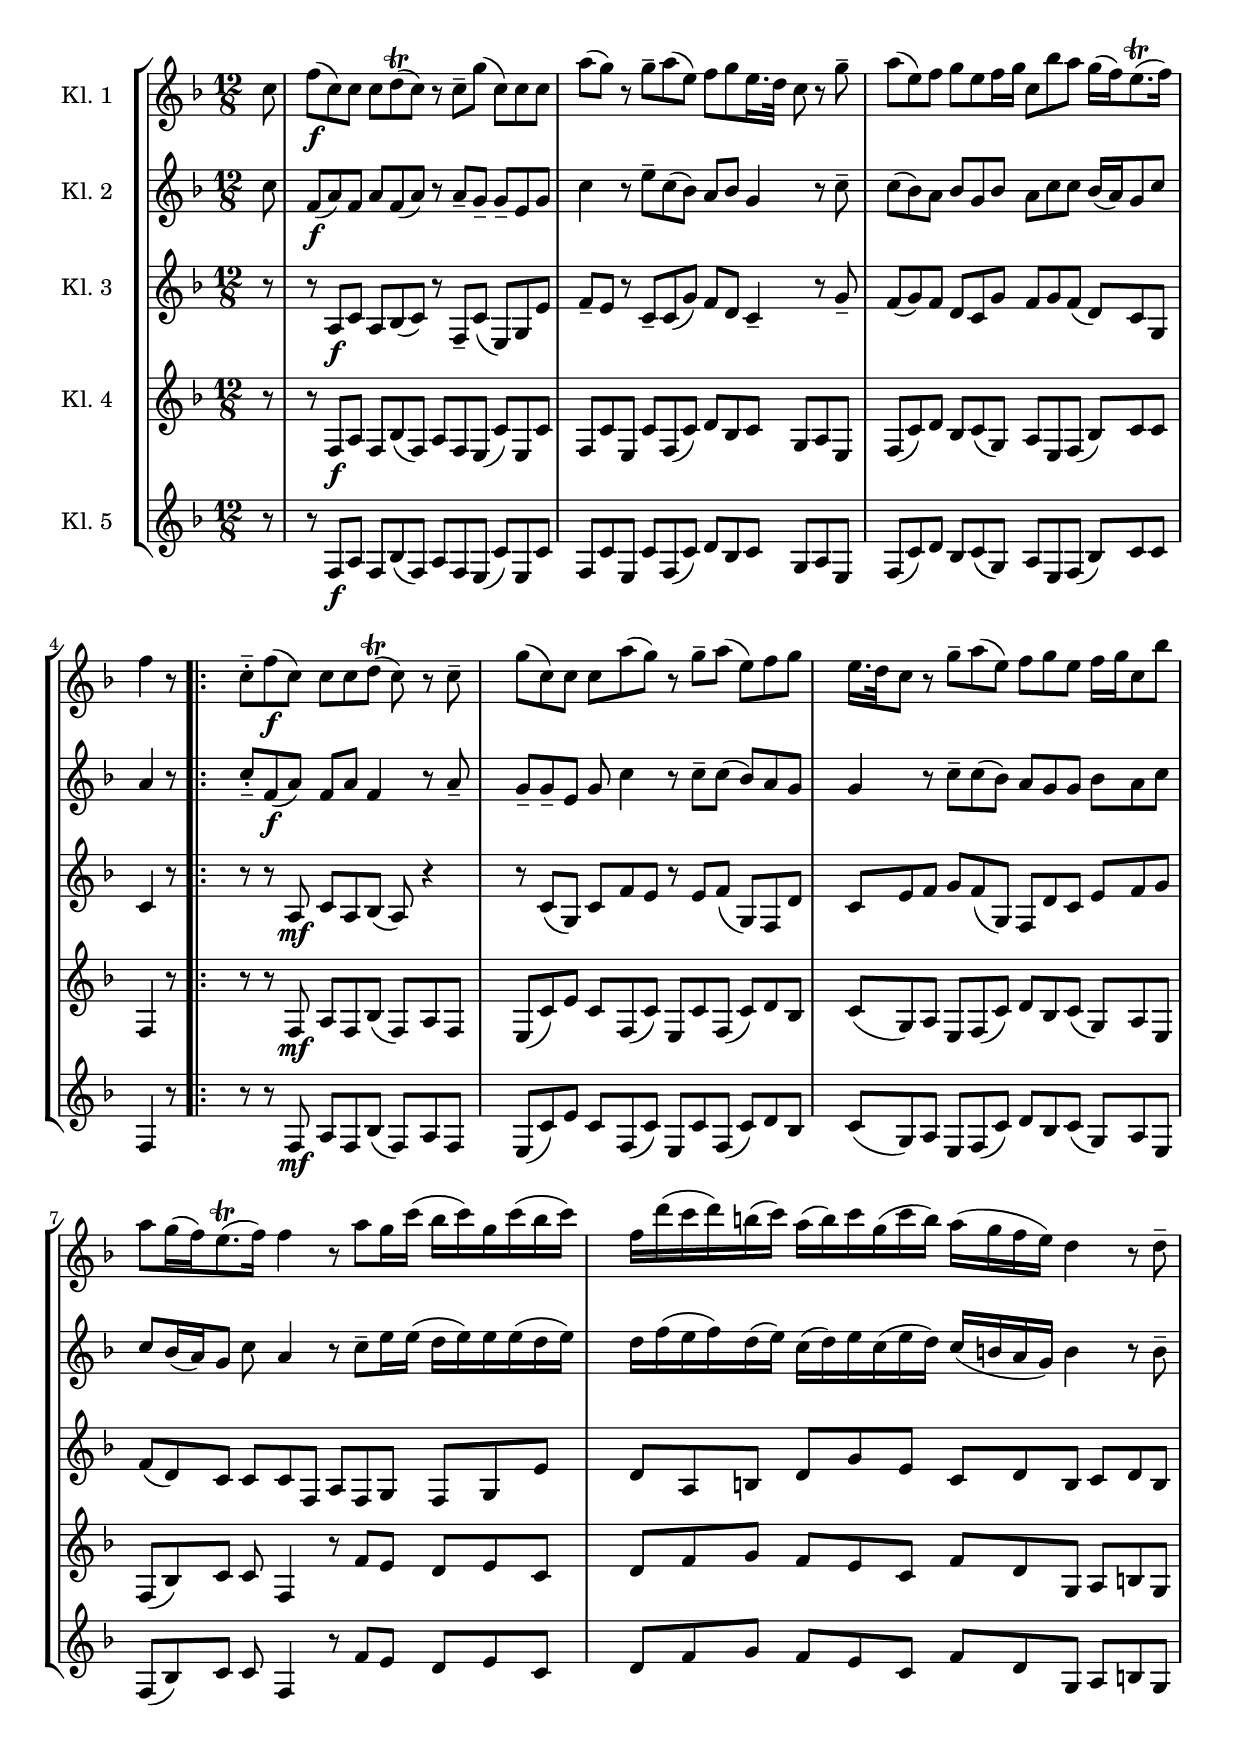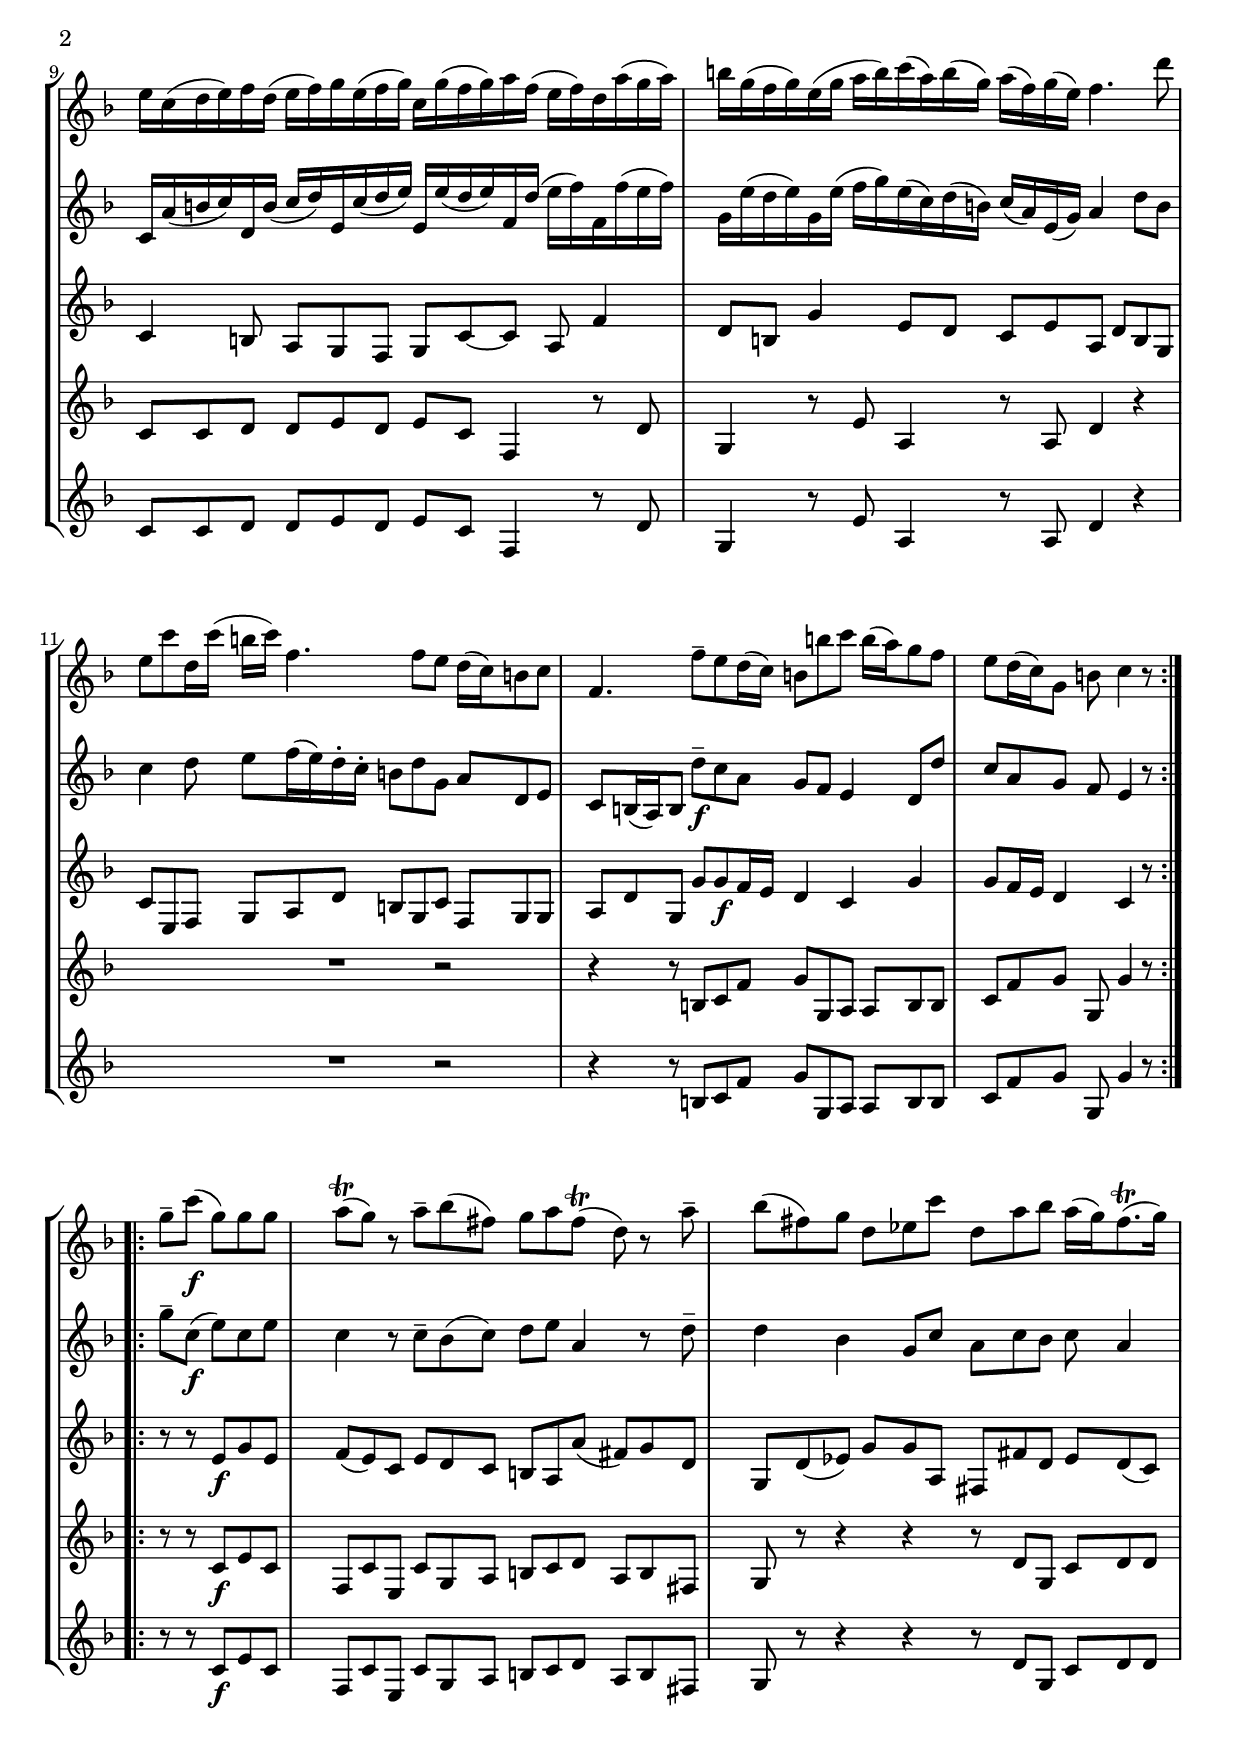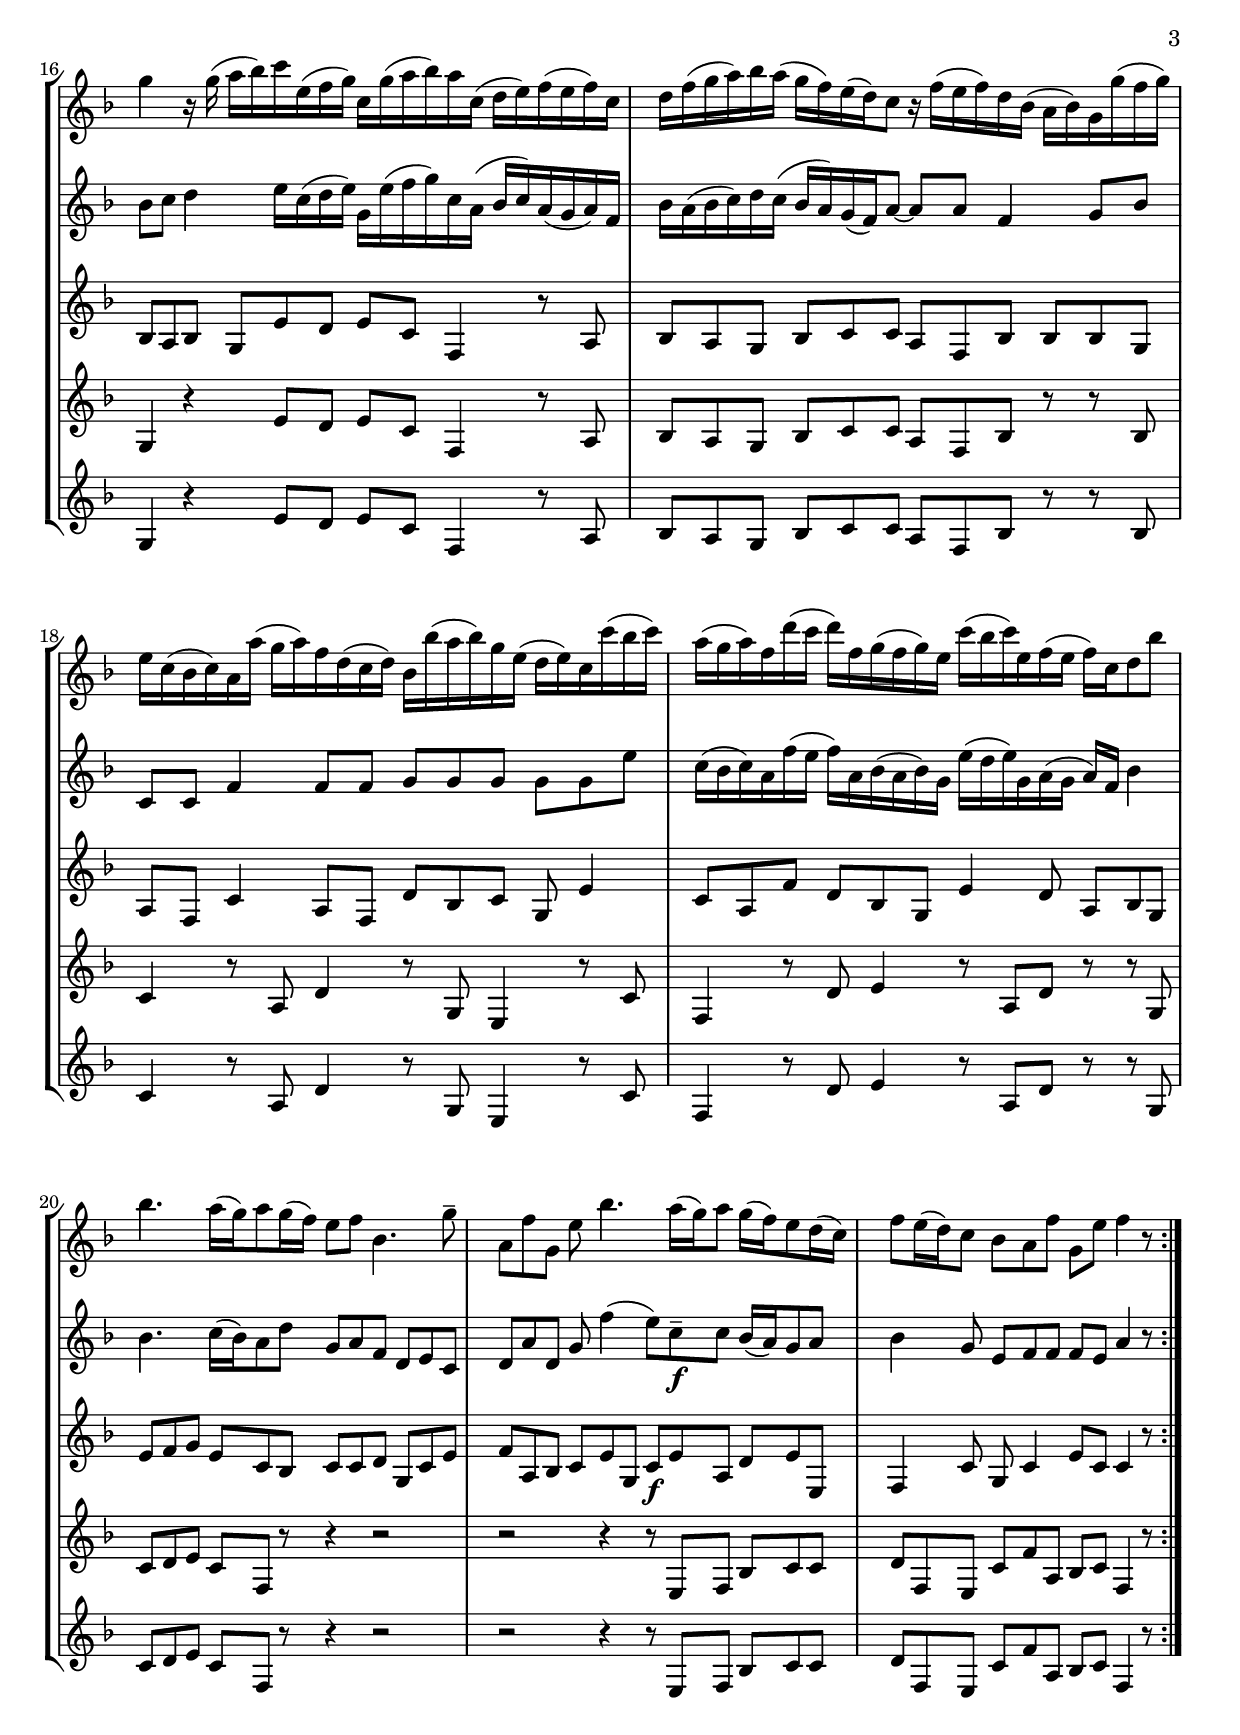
\version "2.22.1"


% \include "../Gnadenthal_Wozweioderdrei/WoZwei.ly"
% \include "../Ensiferum_EternalWait/EternalWait.ly"
globalHaendelOrgelAllegro= {
\time 4/4
\key f \major
}
HaendelOrgelAllegroeins = \new Voice \relative c'' {
\partial 8 c8
f8 \f (c) c c d\trill (c) r c--
g'8 (c,) c c a' (g) r g--
a8 (e) f g e16. d32 c8 r g'--
a8 (e) f g e f16 g c,8 bes'
a8 g16 (f) e8.\trill (f16) f4 r8
\repeat volta 2{
c---.
f8 \f (c) c c d\trill (c) r c--
g'8 (c,) c c a' (g) r g--
a8 (e) f g e16. d32 c8 r g'--
a8 (e) f g e f16 g c,8 bes'
a8 g16 (f) e8.\trill (f16) f4 r8 a
g16 c (bes c) g c (bes c) f, d' (c d) b (c) a (b)
c16 g (c b ) a (g f e ) d4 r8 d--
e16 c (d e) f d (e f) g e (f g) c, g' (f g)
a16 f (e f) d a' (g a) b g (f g) e (g a b)
c16 (a) b (g) a (f) g (e) f4. d'8
e,8 c' d,16 c' (b c) f,4. f8
e8 d16 (c) b8 c f,4. f'8--
e8 d16 (c) b8 b' c b16 (a) g8 f
e8 d16 (c) g8 b c4 r8
}
\repeat volta 2{
g'8--
c8 \f (g) g g a\trill (g) r a--
bes8 (fis) g a fis\trill (d) r a'--
bes8 (fis) g d es c' d, a'
bes8 a16 (g) fis8.\trill (g16) g4 r16 g (a bes)
c16  e, (f g) c, g' (a bes) a c, (d e) f (e f) c
d16  f (g a) bes a (g f) e (d) c8 r16 f (e f)
d16 bes (a bes) g g' (f g) e c ( bes c) a a' (g a)
f16 d (c d) bes bes' (a bes) g e (d e) c c' (bes c)
a16 (g a) f d' ( c d) f, g( f g) e c' ( bes c) e,
f16 (e f) c d8 bes' bes4. a16 (g)
a8 g16 (f ) e8 f bes,4. g'8--
a,8 f' g, e' bes'4. a16 (g)
a8 g16 (f) e8 d16 (c) f8 e16 (d) c8 bes
a8 f' g, e' f4 r8
}
}

HaendelOrgelAllegrozwei = \new Voice \relative c'' {
\partial 8 c8
f,8 \f (a) f a f (a) r a--
g8-- g-- e g c4 r8 e--
c8 (bes) a bes g4 r8 c--
c8 (bes) a bes g bes a c
c8 bes16 (a) g8 c a4 r8
\repeat volta 2{
c---.
f,8 \f (a) f a f4 r8 a--
g8-- g-- e g c4 r8 c--
c8 (bes) a g g4 r8 c--
c8 (bes) a g g bes a c
c8 bes16 (a) g8 c a4 r8 c--
e16 e (d e) e e (d e) d f (e f) d (e) c (d)
e16 c (e d ) c (b a g ) b4 r8 b--
c,16 a' (b c) d, b' (c d) e, c' (d e) e, e' (d e)
f,16 d' (e f) f, f' (e f) g, e' (d e) g, e'(f g)
e16 (c) d (b) c (a) e (g) a4 d8 b
c4 d8 e f16 (e) d-. c-. b8 d
g,8 a d, e c b16 (a) b8 d'--\f
c8 a g f e4 d8 d'
c8 a g f e4 r8
}
\repeat volta 2{
g'8--
c,8 \f (e) c e c4 r8 c--
bes8 (c) d e a,4 r8 d--
d4 bes g8 c a c
bes8 c a4 bes8 c d4
e16  c (d e) g, e' (f g) c, a (bes c) a (g a) f
bes16  a (bes c) d c (bes a) g (f) a8~a a
f4 g8 bes c, c f4
f8 f g g g g g e'
c16 (bes c) a f' (e f) a, bes(a bes) g e' (d e) g,
a16 (g a) f bes4 bes4. c16 (bes)
a8 d g, a f d e c
d8 a' d, g f'4 (e8) c--\f
c8 bes16 (a) g8 a bes4 g8 e
f f f e a4 r8
}
}

HaendelOrgelAllegrodrei = \new Voice \relative c' {
\partial 8 r8
r8 a\f  c a bes (c) r f,--
c'8 (e,) g e' f-- e r c--
c8 (g') f d c4-- r8 g'--
f8 (g) f d c g' f g
f8 (d) c g c4 r8
\repeat volta 2{
r8
r8 a\mf  c a bes (a) r4
r8 c (g) c f e r e
f8 (g,) f d' c e f g
f8 (g,) f d' c e f g
f8 (d) c c c f, a f
g8 f g e' d a b d
g8 e c d b c d b
c4 b8 a g f g c~
c8 a f'4 d8 b g'4
e8 d c e a, d b g
c8 e, f g a d b g
c8 f, g g a d g, g'
g8\f f16 e d4 c g'
g8 f16 e d4 c r8
}
\repeat volta 2{
r8
r8 e\f g e f (e) c e
d8 c b a a' (fis) g d
g,8 d' (es) g g a, fis fis'
d8 es d (c) bes a bes g
e' d e c f,4 r8 a
bes8 a g bes c c a f
bes8 bes bes g a f c'4
a8 f d' bes c g e'4
c8 a f' d bes g e'4
d8 a bes g e' f g e
c8 bes c c d g, c e
f8 a, bes c e g, c\f e
a,8 d e e, f4 c'8 g
c4 e8 c c4 r8
}
}

HaendelOrgelAllegrovier = \new Voice \relative c {
\partial 8 r8
r8 f\f a f  bes (f) a f
e8 (c') e, c' f, c' e, c'
f,8 (c') d bes c g a e
f( c') d bes c(g) a e
f( bes) c c f,4 r8
\repeat volta 2{
r8
r8 f\mf a f  bes (f) a f
e8 (c') e c f,(c') e, c'
f,8 (c') d bes c(g) a e
f8 (c') d bes c (g) a e
f8 (bes) c c f,4 r8 f'
e8 d e c d f g f
e8 c f d g, a b g
c8 c d d e d e c
f,4 r8 d' g,4  r8 e'
a,4 r8 a d4 r4
R1*1
r2 r4 r8 b
c8 f g g, a a b b
c f g g, g'4 r8
}
\repeat volta 2{
r8
r8 c,\f e c f, c' e, c'
g8 a b c d a b fis
g8 r r4 r r8 d'
g,8 c d d g,4 r
e'8 d e c f,4 r8 a
bes8 a g bes c c a f
bes8 r r bes c4 r8 a
d4 r8 g, e4 r8 c'
f,4 r8 d'8 e4 r8 a,
d8 r r g, c d e c
f,8 r r4 r2
r2 r4 r8 e
f8 bes c c d f, e c'
f a, bes c f,4 r8
}
}

HaendelOrgelAllegrobass = \new Voice \relative c {
\partial 8 r8 
r8 f\f a f  bes (f) a f 
e8 (c') e, c' f, c' e, c' 
f,8 (c') d bes c g a e
f( c') d bes c(g) a e
f( bes) c c f,4 r8
\repeat volta 2{
r8
r8 f\mf a f  bes (f) a f 
e8 (c') e c f,(c') e, c'
f,8 (c') d bes c(g) a e 
f8 (c') d bes c (g) a e 
f8 (bes) c c f,4 r8 f'
e8 d e c d f g f 
e8 c f d g, a b g
c8 c d d e d e c 
f,4 r8 d' g,4  r8 e'
a,4 r8 a d4 r4
R1*1
r2 r4 r8 b
c8 f g g, a a b b 
c f g g, g'4 r8 
}
\repeat volta 2{
r8 
r8 c,\f e c f, c' e, c'
g8 a b c d a b fis
g8 r r4 r r8 d'
g,8 c d d g,4 r 
e'8 d e c f,4 r8 a
bes8 a g bes c c a f
bes8 r r bes c4 r8 a
d4 r8 g, e4 r8 c' 
f,4 r8 d'8 e4 r8 a,
d8 r r g, c d e c 
f,8 r r4 r2 
r2 r4 r8 e
f8 bes c c d f, e c' 
f a, bes c f,4 r8 
}
}


globalHaendelOrgelPresto= {
\time 12/8
\key f \major
}
HaendelOrgelPrestoeins = \new Voice \relative c'' {
\repeat volta 2{
f4.-^-. c4.-^-. f4.-^-. r4 c8
d4 bes8 g4 c8 a4 g8 f4.
f'8 (a) f-. c (a) c-. f (a) f-. c (a) c-.
g'8 (bes) g-. e (c) e-. a (g) f-. r4 a8-.
g8 (a) bes-. c (bes) c-. f,4. r4 f8
e8 (f) g-. a (g) a-. d,4. r4 g8
c,8 (d) e-. f (g) a-. bes (a) g-. a (g) f-.
g8 (f) e-. f (e) d-. e (d) c-. g' (f) e-.
a8 (g) f-. e (d) c-. b' (a) g-. c (b) a-.
g8 (f) e-. f (e) d-. c4.\breathe g'\f~
g4 c,8 f4 f8 f4 a8 g4 f8
e4. d\trill c r
}
\repeat volta 2{
c8 (e) g-. e (c) g-. c (e) g-. c (g) e-.
a8 (f) d-. b (d) g-. e (c) g-. r4.
f'8 (a) f-. c (a) c-. f (a) f-. c (a) c-.
g'8 (bes) g-. e (c) e-. a (g) f-. r4 a8
bes8 (a) g-. f (e) d-. cis4 bes'8-. a4.~
a4 g32 (a bes16) a4. ~a4 g32 (a bes16) a4 g8-.
f8 (e) d-. a (d) cis-. d4 r8 r4 d'8-.
e,4---. d'8-. d4---. d8-. d8 (c) b-. c4---. c8-.
d,4---. c'8-. c4---. c8-. c8 (bes) a-. bes4---. bes8-.
c,4---. bes'8-. bes4---. bes8-. bes8 (a) g-. a (bes) c-.
g8 (a) bes-. a (g) f-. e4. r4 c8-.\p
d8 (e) f-. g (a) bes-. c, (d) e-. f (g) a-.
bes( c) d-. c (d) bes-. a4. r4 a8-.
g8 (a) bes-. c (bes) c-. f,4. r4 f8-.
e8 (f) g-. a (g) a-. d,4. r4 g8-.
c,8 (d) e-. f (g) a-. bes (a) g-. a (g) f-.
g8 (f) e-. f (e) d-. e (d) c-. f (g) a-.
d,8 (e) f-. c (f) e-. f4.~f8 g (e)
f4. ~f8 g (a) bes (a) g-. a (g) f-.
g8 (e) f-. c (f) e-. f4. \breathe c\f
f4 a,8 bes4 bes8 bes4 g8 a4 bes8
g4._\markup{2x \italic rit.} ~g4 f8 f4. r
}
}

HaendelOrgelPrestozwei = \new Voice \relative c'' {
\repeat volta 2{
a4.-^-. g4.-^-. f4.-^-. r4 f8
f4 f8 e4 g8 f4. c
a'8 (c) a-. f (c) f-. a (c) a-. f (c) f-.
bes8 (d) bes-. g (e) g-. f (c) a-. r4.
f''4 f8-. e4 e8-. d8 (bes) g-. d (bes') d-.
d4 d8-. c4 c8-. bes8 (f) d-. bes (f') bes-.
r4. r e d
c4. b g c
c2. d4. c
b4 c8 a4 b8 c4. d
c4. d b c
c4. b\trill g r
}
\repeat volta 2{
e8 (g) c-. g (e) c-. e (g) c-. e (c) g-.
c8 (a) f-. d (f) b-. g (e) c-. r4.
f8 c' a-. f (c) f-. a (c) a-. f (c) f-.
bes8 (d) bes-. g (e) g-. r4. r
r4. r r4 e'8 f4.
(g4) e8 f4. (g4) e8 f4 c8
a4. g f r4 a8
e4---. gis8-. gis4---. gis8-. a4. a4---. a8-.
d4---. fis8-. fis4---. fis8-. g4. g4---. g8-.
c,4---. e8-. e4---. e8-. f4. r
R1.*2
d4. g f f4 f8
c4. c d r4 d8
a4. a bes r4.
r4. r e4. d
c4. bes g c
bes4. bes c c
d2. bes4 c8 a4 c8
bes4. bes c \breathe g'\f
d4 f,8 g4 g8 g4 e8 f4 g8
f4._\markup{2x \italic rit.} e c r
}
}

HaendelOrgelPrestodrei = \new Voice \relative c' {
\repeat volta 2{
f4.-^-. c4.-^-. f4.-^-. r4 f8
bes,4 d8 c4 g8 a4. a4.
a4.\mf c f r4 c8-.
d4 bes8 g4 c8 f8 (c) a-. f (c') f-.
bes4. g a r4 f8-.
g4. e f r4 g8
bes,4 bes8 c4. g' f
g4. f e g8 (f) e
f4. c4 r8 g'4. g4 g8
a8 (g) e-. f (e) d-. c4.\breathe g'\f~
g4 c,8 d4. d4. g4 a8
g4. f e r
}
\repeat volta 2{
c1. \mf
c4. b c4 c8 bes ( a ) g-.
a4. a f' r4 f8-.
d4 bes8 g4 c8-. f (c) a-. f (a) d-.
d4. \<b a4\! r8 r4 d8-.\f
cis4. r4 d8-. \p cis4. r4 e8-.
f4 g8-. f4 e8-. d-. d-. c-. b (c) d-.
e4---. d'8-. d4---. d8-. d8 (c) b-. c4---. c8-.
d,4---. c'8-. c4---. c8-. c8 (bes) a-. bes4---. bes8-.
c,4---. g'8-. g4---. g8-. fis4 g8-. fis (g) a-.
g4. d c e
d2. \p c
f4 e8-. g4 g8-. f (c) a-. f (c') f-.
bes4. g a r4 f8-.
g4. e f r4 g8-.
e8 (f) g-. c,4. d4 e8-. c4 f8-.
g4. f e4 e8-. f4.
g4 f8-. f4 g8-. c,4. c
d4. c d4 e8-. c4.
g'4 d8-. c4. f \breathe c4. \f
c4. bes g4 c8-. c4 d8-.
c4._\markup{2x \italic rit.} bes a r
}
}

HaendelOrgelPrestovier = \new Voice \relative c {
\repeat volta 2{
f4.-^-. e4.-^-. f4.-^-. r4 a8
bes4 g8 c4 c8 f,4. f
f'4. a, a r
bes4. c f8 (c) a-. f (c') f-.
f4 f8-. e4 e8-. d8 (a) f-. d' (a) a-.
d4 d8-. c4 c8-. bes4. r
bes4 bes8 a4 a8-. g4 e'8-. f,4 d'8-.
e,4 c'8-. d4 b8-. c4 c8-. e8 (d) c-.
f,4. a g e4 f8-.
g4 c8-. g'4 g,8-. c4.\breathe b \f
e4. a, g e4 f8
g4. g g r
}
\repeat volta 2{
c4. b a e
f4.\mf g c4 c8-. bes8 (a) g-.
f4. a a r
bes4. c f8 (c) a f8 (a) d-.
g,4. \< g a\! r4 f'8-.\f
e4 r8 r4 f8-.\p e4 r8 r4 a,8-.\f
d4 g,8-. a4 a8-. d-. d-. c-. b (c) d-.
gis,8 (a) b-. e, (fis) gis-.  a (e) c'-. a (e) a-.
fis8 (g!) a-. d (e) fis-. g (d) bes-. g (d') g-.
e8 (f) g-. c, (d) e-. f (c) a-. f4 a8-.
bes4. d c8 (g) e-. c' (g ) c-.
c4 \p c8-. bes4 bes8-. bes4 bes8-. a4 a8-.
g4 g8-. e'4 e8-. f8 (c) a-. f (c') f
f4 f8-. e4 e8-. d8 (a) f d' (a) d-.
d4 d8-. c4 c8-. bes8 (g) d'-. bes (g) bes-.
bes4 bes8-. a4 a8-. g4 e'8-. f,4 d'8-.
e,4 c'8-. d4 bes8-. c4 bes8-. a8 (g) f-.
bes4 g8-. c4 c8-. f, (a) c-. c4.
d8 (f) a-. a,4 f8-. g4 e8-. f4 a8-.
bes4 d8-. c4 c8-. d4. \breathe e\f
a,4. g4. c4 c8 f,4 bes8
c4._\markup{2x \italic rit.} c f, r
}
}

HaendelOrgelPrestobass = \new Voice \relative c' {
\repeat volta 2{
f4.-^-. e4.-^-. d4.-^-. r4 a8 
bes4 g8 c4 c8 f4. f, 
f4. e d' a 
bes4. c f,4 r8 r4. 
f'4. e d r 
g4. e4 c'8-. bes (f) d-. bes (f') bes-. 
bes4 r8 r4. r2. 
R1.*2
r2. r4. b,4. \f 
a4. d g,4 f8 e4 f8 
g4. g c r 
}
\repeat volta 2{
R1.*2
f4.\mf e d a' 
bes4. c f,4 r8 r4. 
r4. bes,\< a \f  r4 d'8 
cis4. r_\markup{(\dynamic p )} r r4 a8\f 
d4 g,8 a4 a,8 d4 r8 r4. 
gis8 (a) b-. e, (fis) gis-.  a (e) c-. a (e') a-.
fis8 (g!) a-. d, (e) fis-. g (d) bes-. g (d') g-. 
e8 (f) g-. c, (d) e-. f (c) a-. f4 a'8-.
bes4. d c8 (g) e-. c (g' ) c-.
d8\p r4 r4. r2. 
R1.*3
bes4 bes8-. a4 a8-. g4 e8-. f4 d'8-. 
e,4 c'8-. d,4 bes'8-. a,4 bes'8-. a8 (g) f-.
bes4 g8-. c4 c,8-. f (a) c-. c,4.
d8 (f) a-. a,4 f'8-. g4 e8-. f4 a,8-. 
bes4 d8-. c4 c8-. d4. \breathe e,\f 
d'4. g,4. c4 c8 f4 bes,8 
c4._\markup{2x \italic rit.} c f, r 
}
}




\score{
    \new StaffGroup <<
%         \new Staff{\set Staff.instrumentName = "Sing"
%             \set Staff.midiInstrument = #"Flute" << \globalEternal \Eternalvocal >>
%         }
        \new Staff{\set Staff.instrumentName = "Kl. 1"
            \set Staff.midiInstrument = #"Clarinet" << \globalHaendelOrgelPresto \HaendelOrgelAllegroeins  >>
        }
        \new Staff{\set Staff.instrumentName = "Kl. 2"
            \set Staff.midiInstrument = #"Clarinet" << \globalHaendelOrgelPresto \HaendelOrgelAllegrozwei  >>
        }
        \new Staff{\set Staff.instrumentName = "Kl. 3"
            \set Staff.midiInstrument = #"Clarinet" << \globalHaendelOrgelPresto \HaendelOrgelAllegrodrei  >>
        }
        \new Staff{\set Staff.instrumentName = "Kl. 4"
            \set Staff.midiInstrument = #"Clarinet" << \globalHaendelOrgelPresto \HaendelOrgelAllegrovier >>
        }
        \new Staff{\set Staff.instrumentName = "Kl. 5"
            \set Staff.midiInstrument = #"Tuba" << \globalHaendelOrgelPresto \HaendelOrgelAllegrobass >>
        }
    >>
    \layout {
        \context {
            \Score
            \override SpacingSpanner.common-shortest-duration = #(ly:make-moment 2)
        }
        }
    \midi { \tempo 4 = 90
        \set Staff.midiInstrument = #"tuba"
    }
}


% \score{
%     \new StaffGroup <<
% \new Staff{\set Staff.instrumentName = "Kl. 1"
%        \set Staff.midiInstrument = #"Harmonica"
%     << \new Voice \relative c'' {\time 4/4 \key c \major
%         \repeat volta 2{
%     \partial 4 e4
%     g e g e
%     f d f d
%     e c g' e
%     d g g g8 e
%     c4 c c g'8 e
%     d4 d d g8 f
%     e4 c d b
%     c2.
%     }}>>
% }
% \new Staff{\set Staff.instrumentName = "Kl. 2"
%     \set Staff.midiInstrument = #"clarinet"
%     << \new Voice \relative c' {\time 4/4 \key c \major
%         \repeat volta 2{
%     \partial 4 e4
%     e e c g
%     d' b b2
%     c4 e c g
%     b b b r4
%     e4 c g c8 c
%     b4 g b b8 b
%     c4 e b d
%     c2.
%     }}>>
% }
%     >>
%     \layout {
%     \context {
% 		\Score
% 		\override SpacingSpanner.common-shortest-duration = #(ly:make-moment 2)
%     }
%     }
% \midi { \tempo 4 = 110
%     \set Staff.midiInstrument = #"tuba" %  \einsINTRO
% }
% }

% \score{
%     \new StaffGroup <<
% \new Staff{\set Staff.instrumentName = "Kl. 1"
%     \set Staff.midiInstrument = #"Harmonica"
%     << \new Voice \relative c'' {\time 4/4 \key c \major
%         \repeat volta 2{
%     e8 e e e d4 d8 d
%     f8 f f f e4 e \breathe
%     e8 e e f g c, f e
%     d2 e4 \breathe g8 g \repeat volta 2{
%     c8 c c c b4 b8 b
%     a8 a g f g4 \breathe g8 f
%     e8 d c f4 e8 d g~
%     g2 f8 e d4
%     }
%     \alternative {{
%         c2 c4 \breathe g'8 g }{
%         c,2 c2}}
% }}>>
% }
% \new Staff{\set Staff.instrumentName = "Kl. 2"
%     \set Staff.midiInstrument = #"clarinet"
%     << \new Voice \relative c' {\time 4/4 \key c \major
%         \repeat volta 2{
%     c8 c c c b4 b8 b
%     d8 d d d c4 c \breathe
%     c8 c c c c c c c
%     c4 (b) c \breathe d8 d \repeat volta 2{
%     c8 c c c c4 c8 c
%     c8 c c c b4 \breathe b8 b
%     c8 c c c4 c8 c c~
%     c2 c8 c b4
%     }
%     \alternative {{
%         a2 a4 \breathe d8 d }{
%         c2 c2}}
% }}>>
% }
%     >>
%     \layout {
%     \context {
% 		\Score
% 		\override SpacingSpanner.common-shortest-duration = #(ly:make-moment 2)
%     }
%     }
% \midi { \tempo 4 = 110
%     % \set Staff.midiInstrument = #"tuba" %  \einsINTRO
% }
% }


% \score{
%     \new StaffGroup <<
% \new Staff{\set Staff.instrumentName = "Harm."
%     \set Staff.midiInstrument = #"Harmonica"
%     << \new Voice \relative c'' {\time 4/4 \key e \major
%     r4 e8 e e4 e8 e
%     e4 r r2
%     r4 e8 e e4 e8 e
%     e4 r r2
%     R1*28
%     r4 e8 e e4 e8 e
%     e4 r r2
%     r4 e8 e e4 e8 e
%     e4 r r2
%     R1*28
%     r4 e8 e e4 e8 e
%     e4 r r2
%     r4 e8 e e4 e8 e
%     e4 r r2
%     R1*20\bar"|."
% }>>
% }
% \new Staff{\set Staff.instrumentName = "Gesang"
%     \set Staff.midiInstrument = #"Flute"
%     << \new Voice="sopranos" \relative c'' {\time 4/4 \key e \major
%     R1*3
%     r2 r4 b8 b
%     %
%     cis4 cis8 b cis b cis e
%     dis4 r r b8 b
%     cis8 cis cis b cis b cis dis
%     e4 r r e8 e
%     fis4. e8 fis4. cis8
%     e4 dis4 r fis8 e
%     e4 dis2 e8 dis
%     cis4 b r b8 b
%     cis4 cis8 b cis b cis e
%     dis4 r r b8 b
%     %
%     cis8 cis cis b cis dis e fis
%     gis4 r r e8 e
%     fis8 fis e e dis4 cis
%     e4 dis4 cis b8 b
%     cis8 cis r4 r cis8 cis
%     dis8 dis r4 r e8 fis
%     r8 gis8 ~gis4~gis2~
%     gis2. cis,8 cis
%     cis8 cis cis cis dis dis e fis
%     e4 r r e8 fis
%     gis8 gis gis fis e4 e8 fis
%     gis8 gis gis fis e4 r
%     e8 e e e e e dis cis
%     b4 r r dis8 e
%     fis8 fis fis e dis dis dis e
%     fis8 fis fis e dis dis r4
%     fis8 fis fis fis fis e dis cis
%     b4 r r2
%     R1*3
%     r2 r4 b8 b
%     %
%     cis4 cis8 b cis b cis e
%     dis4 r r b8 b
%     cis8 cis cis b cis b cis dis
%     e4 r r e8 e
%     fis4. e8 fis4. cis8
%     e4 dis4 r fis8 e
%     e4 dis2 e8 dis
%     cis4 b r b8 b
%     cis4 cis8 b cis b cis e
%     dis4 r r b8 b
%     %
%     cis8 cis cis b cis dis e fis
%     gis4 r r e8 e
%     fis8 fis e e dis4 cis
%     e4 dis4 cis b8 b
%     cis8 cis r4 r cis8 cis
%     dis8 dis r4 r e8 fis
%     r8 gis8 ~gis4~gis2~
%     gis2. cis,8 cis
%     cis8 cis cis cis dis dis e fis
%     e4 r r e8 fis
%     gis8 gis gis fis e4 e8 fis
%     gis8 gis gis fis e4 r
%     e8 e e e e e dis cis
%     b4 r r dis8 e
%     fis8 fis fis e dis dis dis e
%     fis8 fis fis e dis dis r4
%     fis8 fis fis fis fis e dis cis
%     b4 r r2
%     R1*3
%     r2 r4 b8 b
%     %
%     cis4 cis8 b cis b cis e
%     dis4 r r b8 b
%     cis8 cis cis b cis b cis dis
%     e4 r r e8 e
%     fis4. e8 fis4. cis8
%     e4 dis4 r fis8 e
%     e4 dis2 e8 dis
%     cis4 b r b8 b
%     cis4 cis8 b cis b cis e
%     dis4 r r b8 b
%     %
%     cis8 cis cis b cis dis e fis
%     gis4 r r e8 e
%     fis8 fis e e dis4 cis
%     e4 dis4 cis b8 b
%     cis8 cis r4 r cis8 cis
%     dis8 dis r4 r e8 fis
%     r8 gis8 ~gis4~gis2~
%     gis2. cis,8 cis
%     cis8 cis cis cis dis dis e fis
%     e4 r r2 \bar"|."
%
% }>>
% }
% \new Lyrics {\lyricsto "sopranos" { \lyricmode {\set stanza = "1. "
%         So ein Mann ist ein ko- mi- sches Ge- wächs
%         wenn er se- xy ist dann hat er Sex für sechs.
%         A- ber ist er temp- ra- ment- los
%         ja dann lang- weilt er mich end- los.
%         So ein Mann ist ein ko- mi- sches Ge- wächs
%         ist er nett zu mir, be- komm' ich 'nen Kom- plex.
%         Wenn ich den Kom- plex nicht bald ver- dräng- en kann
%         komm' ich nie- mals, komm' ich nie- mals zu nem Mann.
%         Und das wär doch scha- de, schaun' Sie mich mal an!
%         Neu- lich in der Stra- ßen bahn sah' ein Klas- se Mann mich an
%         ich war ganz ver- wirrt als ich ihn sah
%         bis zur näch- sten Hal- te- stel- le schlug mein Herz ent- setz- lich schnel- le
%         doch dann stieg er aus und ich saß da.
%         So ein Mann ist ein ko- mi- sches Ge- wächs
%         wenn er se- xy ist dann hat er Sex für sechs.
%         A- ber ist er temp- ra- ment- los
%         ja dann lang- weilt er mich end- los.
%         So ein Mann ist ein ko- mi- sches Ge- wächs
%         ist er nett zu mir, be- komm' ich 'nen Kom- plex.
%         Wenn ich den Kom- plex nicht bald ver- dräng- en kann
%         komm' ich nie- mals, komm' ich nie- mals zu nem Mann.
%         Und das wär doch scha- de, schaun' Sie mich mal an!
%         Auf dem Hüh- ner- hof der Hahn hat be- stimmt den Grö- ßen- wahn
%         Sie- ben Hen- nen ham mit ihm pou- ssiert.
%         Und es frag- ten al- le sie- ben: Dar- ling, könn- test du mich lie- ben?
%         Glau- ben Sie der Kerl hat re- a- giert?
%         So ein Mann ist ein ko- mi- sches Ge- wächs
%         wenn er se- xy ist dann hat er Sex für sechs.
%         A- ber ist er temp- ra- ment- los
%         ja dann lang- weilt er mich end- los.
%         So ein Mann ist ein ko- mi- sches Ge- wächs
%         ist er nett zu mir, be- komm' ich 'nen Kom- plex.
%         Wenn ich den Kom- plex nicht bald ver- dräng- en kann
%         komm' ich nie- mals, komm' ich nie- mals zu nem Mann.
%         Und das wär doch scha- de, schaun' Sie mich mal an!
%         }  }}
%
% \new Staff{\set Staff.instrumentName = "Klar."
%     \set Staff.midiInstrument = #"tuba"
%     << \new Voice \relative c' {\time 4/4 \key e \major
%     r4 e8 e e4 e8 e
%     e4 b8 cis b a gis fis
%     e4 e'8 e e4 e8 e
%     %
%     e4 b8 cis b a gis fis
%     e4 gis8 b cis b gis4
%     b4 dis8 fis gis gis fis dis
%     b8 b dis8 fis gis gis fis dis
%     e8 e cis cis b cis b a
%     gis2 g
%     fis4 b8 cis dis dis cis b
%     fis4 b8 cis dis dis cis b
%     fis4 b8 cis b a gis fis
%     %
%     e4 gis8 b cis b gis4
%     b4 dis8 fis gis gis fis dis
%     b8 b dis8 fis gis gis fis dis
%     e8 e dis dis cis cis b b
%     a4. a8 ais4. ais8
%     b4. b8 cis4. cis8
%     fis,4. fis8 fis4. b8
%     a4 gis fis r
%     %
%     e4 gis b cis
%     e4 d cis b
%     gis4 b a a
%     e4 gis8. gis16 b8. b16 cis8. b16
%     e,4 gis8. gis16 b8. b16 cis8. b16
%     e,4 gis8. gis16 e'8. e16 dis8. e16
%     e,4 r e'8 e dis cis
%     b4 r e8. e16 dis8. dis16
%     b4 dis fis8. fis16 gis8. fis16
%     b,4 dis fis8. fis16 gis8. fis16
%     fis,4 cis' fis,8. cis'16 dis8. cis16
%     b4 b8 cis b a gis fis
%     %
%     e4 e'8 e e4 e8 e
%     e4 b8 cis b a gis fis
%     e4 e'8 e e4 e8 e
%     %
%     e4 b8 cis b a gis fis
%     e4 gis8 b cis b gis4
%     b4 dis8 fis gis gis fis dis
%     b8 b dis8 fis gis gis fis dis
%     e8 e cis cis b cis b a
%     gis2 g
%     fis4 b8 cis dis dis cis b
%     fis4 b8 cis dis dis cis b
%     fis4 b8 cis b a gis fis
%     %
%     e4 gis8 b cis b gis4
%     b4 dis8 fis gis gis fis dis
%     b8 b dis8 fis gis gis fis dis
%     e8 e dis dis cis cis b b
%     a4. a8 ais4. ais8
%     b4. b8 cis4. cis8
%     fis,4. fis8 fis4. b8
%     a4 gis fis r
%     %
%     e4 gis b cis
%     e4 d cis b
%     gis4 b a a
%     e4 gis8. gis16 b8. b16 cis8. b16
%     e,4 gis8. gis16 b8. b16 cis8. b16
%     e,4 gis8. gis16 e'8. e16 dis8. e16
%     e,4 r e'8 e dis cis
%     b4 r e8. e16 dis8. dis16
%     b4 dis fis8. fis16 gis8. fis16
%     b,4 dis fis8. fis16 gis8. fis16
%     fis,4 cis' fis,8. cis'16 dis8. cis16
%     b4 b8 cis b a gis fis
%     %
%     e4 e'8 e e4 e8 e
%     e4 b8 cis b a gis fis
%     e4 e'8 e e4 e8 e
%     %
%     e4 b8 cis b a gis fis
%     e4 gis8 b cis b gis4
%     b4 dis8 fis gis gis fis dis
%     b8 b dis8 fis gis gis fis dis
%     e8 e cis cis b cis b a
%     gis2 g
%     fis4 b8 cis dis dis cis b
%     fis4 b8 cis dis dis cis b
%     fis4 b8 cis b a gis fis
%     %
%     e4 gis8 b cis b gis4
%     b4 dis8 fis gis gis fis dis
%     b8 b dis8 fis gis gis fis dis
%     e8 e dis dis cis cis b b
%     a4. a8 ais4. ais8
%     b4. b8 cis4. cis8
%     fis,4. fis8 fis4. b8
%     a4 gis fis r
%     %
%     e4 gis b cis
%     e4 d cis b
%     gis4 b a a
%     e4 gis e r\bar"|."
% }>>
%     }
%     >>
%     \layout {
%     \context {
% 		\Score
% 		\override SpacingSpanner.common-shortest-duration = #(ly:make-moment 2)
%     }
%     }
% \midi { \tempo 4 = 150
% }
% }

% \score{
%     \new StaffGroup <<
% \new Staff{\set Staff.instrumentName = "Harm."
%     \set Staff.midiInstrument = #"Harmonica"
%     << \new Voice \relative c'' {\time 6/8 \key e \major
%     r8 e e  r8 e e
%     r8 dis dis r8 fis fis
%     r8 a, a r8 a a
%     r8 gis gis r4.
%     R2.*16
%     }>>
%     }
% \new Staff{\set Staff.instrumentName = "Gesang"
%     \set Staff.midiInstrument = #"Flute"
%     << \new Voice="sopranos" \relative c'' {\time 6/8 \key e \major
%     R2.*4\repeat volta 2 {
%     b8. b16 b8  b8. a16 gis8
%     a4 a8  a8. gis16 fis8
%     e4 e8  e8. fis16 gis8
%     fis4 (b8)  b4.
%     b4 b8 b8. a16 gis8
%     a4 a8  a8. (gis16) fis8
%     e4 e8  e8. fis16 gis8
%     fis4. e %
%     e4 e8 gis8. fis16 e8
%     fis4 fis8 a8. gis16 fis8
%     gis4 gis8 b8. a16 gis8
%     fis4 (b8)  b4.
%     b8. b16 b8 b8. a16 gis8
%     a4 a8  a8. gis16 fis8
%     e4 e8  e8. fis16 gis8
%     fis4. e%
%     }
%     }>>
%     }
% \new Lyrics {\lyricsto "sopranos" { \lyricmode {\set stanza = "KV "
%     Wie- de- le we- de- le hin- term Stä- de -le
%     hält der Bet- tels- mann Hoch- zeit
%     Al- le Tie- re die We- de- le ha- ben
%     solln zur Hoch- zeit kom- men.
%     \set stanza = "1. "Tanzt das Mäu- se- le pfeift das Läu- se- le
%     Schlägt das I- ge- le Trom- mel
%     Wie- de- le we- de- le hin- term Stä- de -le
%     hält der Bet- tels- mann Hoch- zeit
%     Bellt das Hün- de- le Miaut das Kät- ze- le
%     Und das Schwei- ne- le grun- zet
%     All die Tie- re mit hel- len Stim- men solln als Sän- ger kom- men.
%     Wie- de- le we- de- le hin- term Stä- de -le
%     hält der Bet- tels- mann Hoch- zeit
%     Al- le Tie- re die We- de- le ha- ben
%     solln zur Hoch- zeit kom- men.
%     Hüpft das Zit- ter- le hopst das Ha- se- le
%     und das Fül- len sprin- get
%     All die Tie- re mit lan- gen Bei- nen solln als Tän- zer kom- men.
%     Surrt das Flie- ge- le summt das Bie- ne le
%     und die Hum- mel brum- met
%     All die lus- ti- gen Mu- si- kan- ten solln zur Hoch- zeit kom- men
%     Bind mer a Krän- ze le tun wir ein Tän- ze- le
%     las- sen die Gei- gen klin- gen
%     Wie- de- le we- de- le hin- term Stä- de -le
%
% }  }}
%
% \new Staff{\set Staff.instrumentName = "Klar."
%     \set Staff.midiInstrument = #"clarinet"
%     << \new Voice \relative c'' {\time 6/8 \key e \major
%     gis16 fis e dis e fis gis8 e' b
%     fis16 e dis e fis gis fis8 dis' b
%     cis,8 cis' cis a, cis' cis
%     b,8 b' b b, cis dis\repeat volta 2 {
%     e8 gis gis b, gis' gis
%     dis8 fis fis b, fis' fis
%     cis8 r r a r r
%     b8 r r b cis dis%
%     e8 gis gis b, gis' gis
%     dis8 fis fis b, fis' fis
%     cis8 r r a r r
%     b8 cis dis e r r%
%     e8 gis gis b, gis' gis
%     dis8 fis fis b, fis' fis
%     e8 gis gis b, gis' gis
%     dis8 fis fis b, cis dis
%     e8 gis gis b, gis' gis
%     dis8 fis fis b, fis' fis
%     cis8 r r a r r
%     b8 cis dis e r r%
% }}>>
%     }
%     >>
%     \layout {
%     \context {
% 		\Score
% 		\override SpacingSpanner.common-shortest-duration = #(ly:make-moment 2)
%     }
%     }
% \midi { \tempo 4 = 100
% }
% }


%{
\score{
    \new StaffGroup <<
\new Staff{\set Staff.instrumentName = "Gesang"
    \set Staff.midiInstrument = #"Flute"
    << \new Voice="sopranos" \relative c'' {\time 4/4 \key as \major
    R1*8
    r4 r8 bes~bes c c4
    c8 c c4 c4 as
    as4 r c8 c c4
    c8 bes c4 c8 bes as f~
    f4 r8 f8 c' c~c4
    des2 c8 as r4
    des2 c8 as r as
    bes2 c8 bes8~bes4
    f4 r c'8 c c4
    c4 c8 c c bes as4
    as4 r c8 c c4
    es8 des c4 c8 bes as4
    as8 (f)~f4 c'8 c8~c4
    des2 c8 as r as
    des4 des c8 as r as
    bes2 c8 bes~bes4
    des2. r8 f,
    f'4 ~f8 es~es des ~des c
    ~c4 ~c8 bes~bes as~as g
    ~g4 ~g8 f~f es~es f
    ~f4 r r2
    f'4 ~f8 f (es) es des c
    ~c4 ~c8 c (bes) bes as bes~
    bes2 r4 r8 c
    es2. c8 f
    %%% Ref
    ~f4 r c4 r
    bes2. as8 c
    ~c4 r c8 c~c4
    bes4 bes bes as8 bes
    bes8 r r4 c8 c~c4
    bes4 bes bes as8 bes
    bes8 r r4 c8 c~c4
    es2. c8 f
    ~f4 r8 c8 c c~c4
    bes2. as8 c
    ~c4 r c8 c~c4
    bes4 bes bes as8 bes
    bes8 r r4 c8 c~c4
    bes4 bes bes as8 bes
    bes8 r r8 c8 c des es as~
    as2 (g
    f2 es4) des
    c2 r
    r4 r8 c8 c des es as~
    as2 (g
    f2 es4) des
    c2 r4 c8 bes
    ~bes2 r
    %%%
    r2 c8 c c4
    c4 c8 bes c bes as4
    as4 r c8 c c c
    es4 des8 c c8 bes as f~
    f4 r8 f8 c' c~c4
    des2 c8 as ~as4
    des2 c4 as
    bes4. bes8 c bes c f,~
    f4 r es'8 c~c4
    c4 as4 es'8 c~c c~
    c4 r8 c es4 c8 c~
    c8 bes~bes bes c bes c f,~
    f8 r r8 f8 c'8 c~c4
    des2 c8 as r4
    des2 c8 as r4
    bes2 c8 bes~bes4
    des2. r8 f,
    f'4 ~f8 es~es des ~des c
    ~c4 ~c8 bes~bes as~as g
    ~g4 ~g8 f~f es~es f
    ~f4 r r2
    f'4 ~f8 f (es) es des c
    ~c4 ~c8 c (bes) bes as bes~
    bes2 r4 r8 c
    es2. c8 f
    %%% Ref.
    ~f4 r c4 r
    bes2. as8 c
    ~c4 r c8 c~c4
    bes4 bes bes as8 bes
    bes8 r r4 c8 c~c4
    bes4 bes bes as8 bes
    bes8 r r4 c8 c~c4
    es2. c8 f
    ~f4 r8 c8 c c~c4
    bes2. as8 c
    ~c4 r c8 c~c4
    bes4 bes bes as8 bes
    bes8 r r4 c8 c~c4
    bes4 bes bes as8 bes
    bes8 r r8 c8 c des es as~
    as2 (g
    f2 es4) des
    c2 r
    r4 r8 c8 c des es as~
    as2 (g
    f2 es4) des
    c2 r4 c8 bes
    ~bes2 r


    }>>
    }
\new Lyrics {\lyricsto "sopranos" { \lyricmode {\set stanza = "1. "
    What would I do with- out your smart mouth?
    Dra- wing me in, and you kic- king me out
    You got my head spin- ning, no kid- ding, I can't pin you down
    What's go- ing on in that beau- ti- ful mind?
    I'm on your ma- gi- cal mys- te- ry ride
    And I'm so diz- zy, don't know what hit me, but I'll be al- right
    My head's un- der- wa- ter
    But I'm brea- thing fine
    You're cra- zy and I'm out of my mind
    'Cause all of me
    Loves all of you
    Love your curves and all your ed- ges
    All your per- fect im- per- fec- tions
    Give your all to me
    I'll give my all to you
    You're my end and my be- gin- ning
    E- ven when I lose I'm win- ning
    'Cause I give you all of me
    And you give me all of you uh uh
    How ma- ny times do I have to tell you
    E- ven when you're cry- ing you're beau- ti- ful too?
    The world is bea- ting you down, I'm a- round through e- ve- ry mood
    You're my down- fall, you're my muse
    My worst dis- trac- tion, my rhyt- hm and blues
    I can't stop sin- ging, it's rin- ging in my head for you
    My head's un- der- wa- ter
    But I'm brea- thing fine
    You're cra- zy and I'm out of my mind
    'Cause all of me
    Loves all of you
    Love your curves and all your ed- ges
    All your per- fect im- per- fec- tions
    Give your all to me
    I'll give my all to you
    You're my end and my be- gin- ning
    E- ven when I lose I'm win- ning
    'Cause I give you all of me
    And you give me all of you uh uh
    Loves all of you
    Love your curves and all your edges
    All your perfect imperfections
    Give your all to me
    I'll give my all to you
    You're my end and my beginning
    Even when I lose I'm winning
    'Cause I give you all of me
    And you give me all of you
    'Cause I give you all of me
    And you give me all of you, oh


}  }}
\new Staff{\set Staff.instrumentName = "Klar."
    \set Staff.midiInstrument = #"clarinet"
    << \new Voice \relative c'' {\time 4/4 \key as \major
%     c4. c8~c4 c
%     des4. des8~des4 des
%     c4. c8~c4 c
%     bes4. bes8~bes4 bes
%     c4. c8~c4 c
%     des4. des8~des4 des
%     c4. c8~c4 c
%     bes4. bes8~bes4 bes
    }>>
    }
    >>
    \layout {
    \context {
		\Score
		\override SpacingSpanner.common-shortest-duration = #(ly:make-moment 2)
    }
    }
\midi { \tempo 4 = 150
}
}%}
